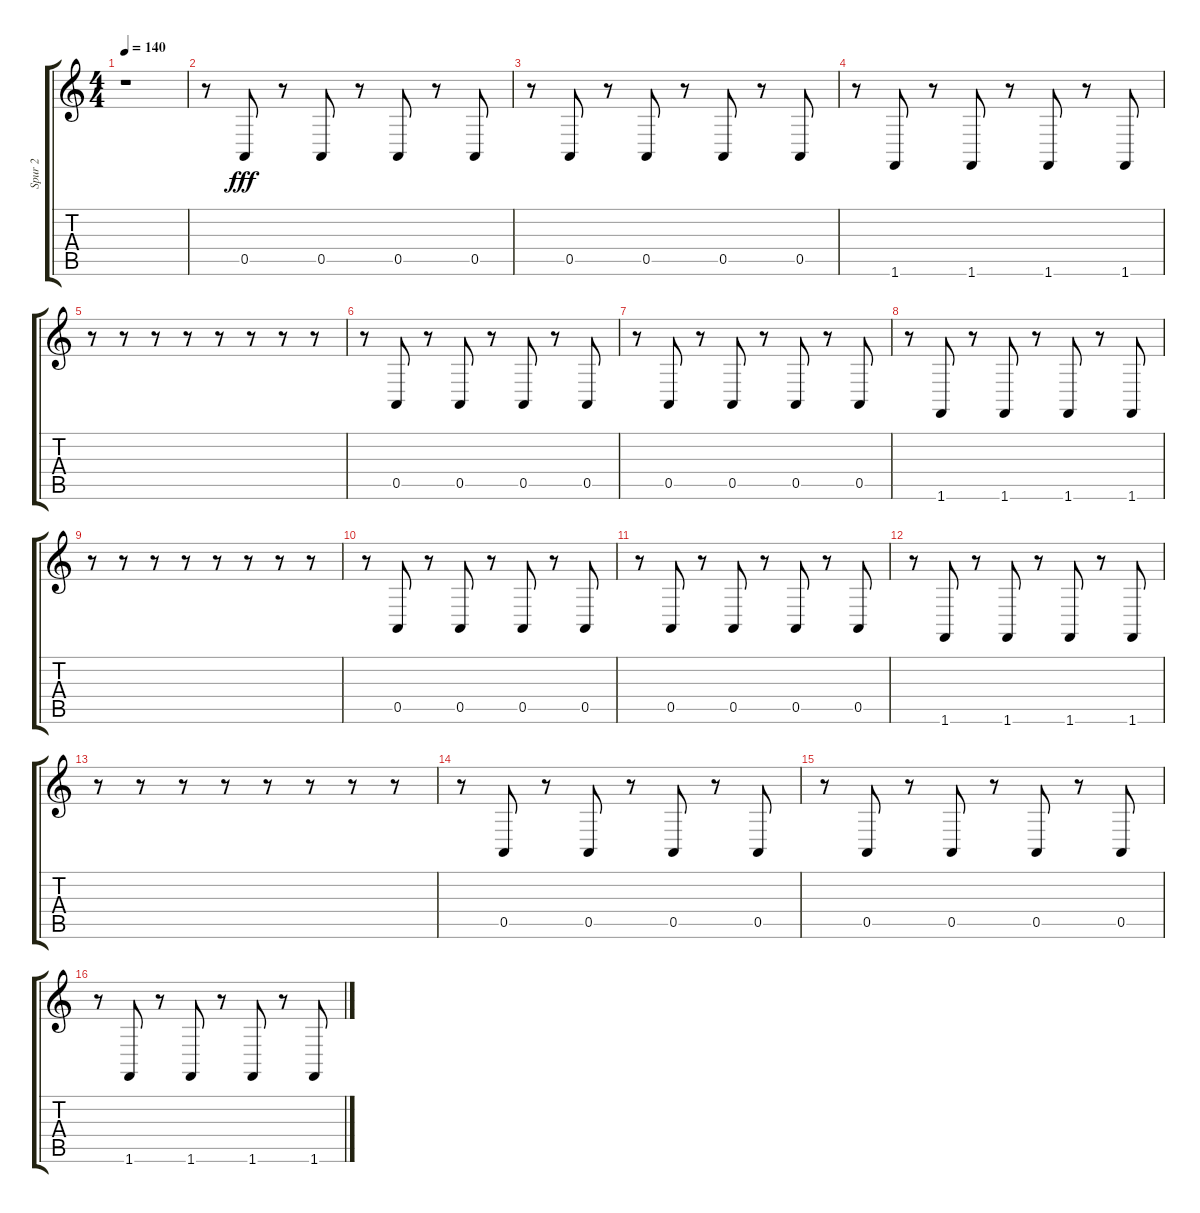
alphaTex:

\track ("Spur 2" "Spur 2") {instrument fiddle}
\staff {score tabs}
\tuning (E4 B3 G3 D3 A2 E2) {hide}
\ts (4 4)
\tempo 140
\clef g2
\ks c
r.1{dy fff} |
r.8 0.5.8 r.8 0.5.8 r.8 0.5.8 r.8 0.5.8 |
r.8 0.5.8 r.8 0.5.8 r.8 0.5.8 r.8 0.5.8 |
r.8 1.6.8 r.8 1.6.8 r.8 1.6.8 r.8 1.6.8 |
r.8 r.8 r.8 r.8 r.8 r.8 r.8 r.8 |
r.8 0.5.8 r.8 0.5.8 r.8 0.5.8 r.8 0.5.8 |
r.8 0.5.8 r.8 0.5.8 r.8 0.5.8 r.8 0.5.8 |
r.8 1.6.8 r.8 1.6.8 r.8 1.6.8 r.8 1.6.8 |
r.8 r.8 r.8 r.8 r.8 r.8 r.8 r.8 |
r.8 0.5.8 r.8 0.5.8 r.8 0.5.8 r.8 0.5.8 |
r.8 0.5.8 r.8 0.5.8 r.8 0.5.8 r.8 0.5.8 |
r.8 1.6.8 r.8 1.6.8 r.8 1.6.8 r.8 1.6.8 |
r.8 r.8 r.8 r.8 r.8 r.8 r.8 r.8 |
r.8 0.5.8 r.8 0.5.8 r.8 0.5.8 r.8 0.5.8 |
r.8 0.5.8 r.8 0.5.8 r.8 0.5.8 r.8 0.5.8 |
r.8 1.6.8 r.8 1.6.8 r.8 1.6.8 r.8 1.6.8
